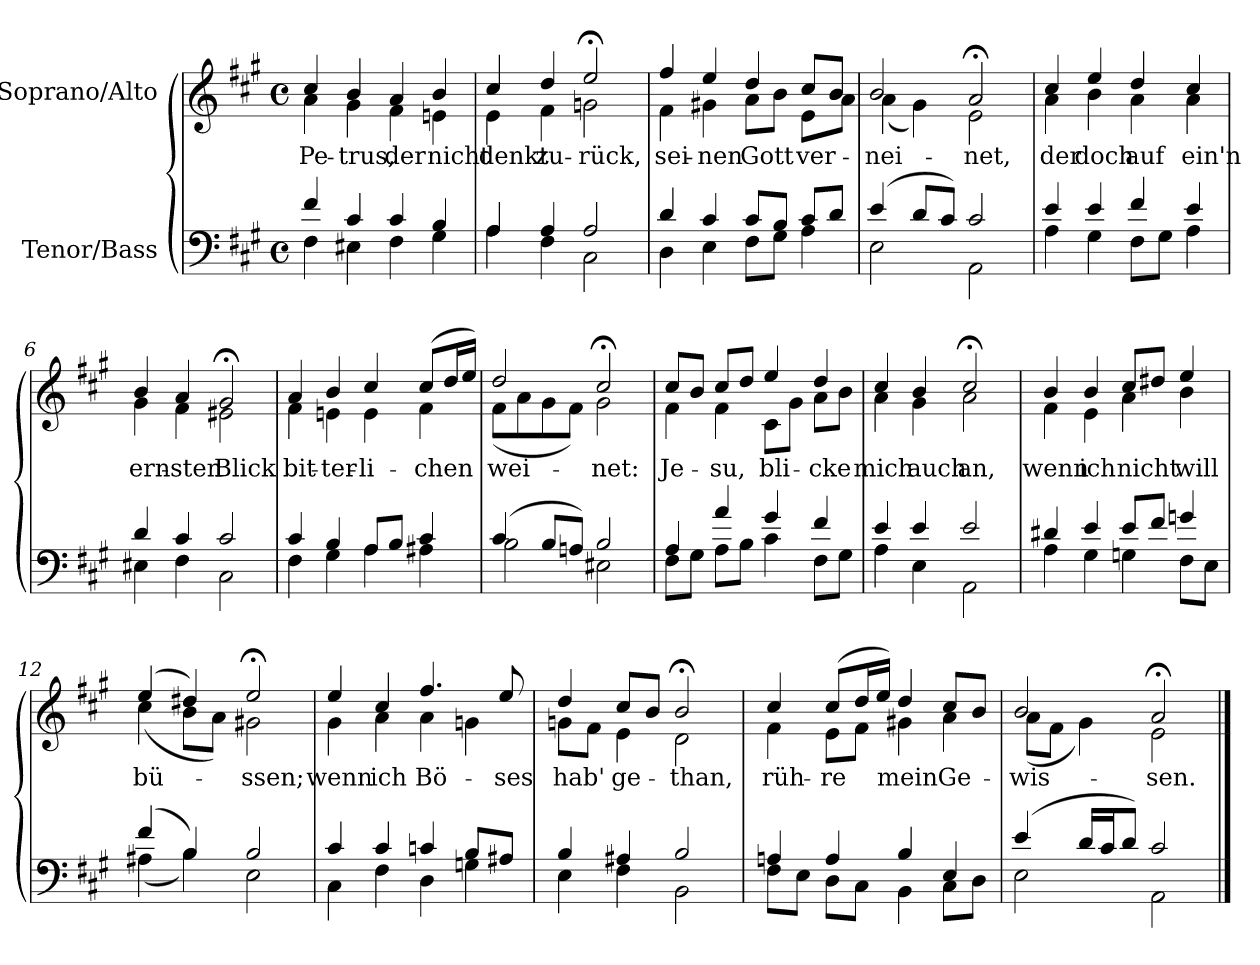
**kern	**kern	**text
*part2	*part1	*part1
*staff2	*staff1	*staff1
*I"Tenor/Bass	*I"Soprano/Alto	*
*clefF4	*clefG2	*
*k[f#c#g#]	*k[f#c#g#]	*
*M4/4	*M4/4	*
*met(c)	*met(c)	*
=1	=1	=1
*^	*	*
!	!	!	!LO:LY:b
*	*	*^	*
4f#/	4F#\	4cc#/	4a\	Pe-
!	!	!	!	!LO:LY:b
4c#/	4E#X\	4b/	4g#\	-trus,
!	!	!	!	!LO:LY:b
4c#/	4F#\	4a/	4f#\	der
!	!	!	!	!LO:LY:b
4B/	4G#\	4b/	4en\	nicht
=2	=2	=2	=2	=2
!	!	!	!	!LO:LY:b
4A/	4A\	4cc#/	4e\	denkt
!	!	!	!	!LO:LY:b
4A/	4F#\	4dd/	4f#\	zu-
!	!	!	!	!LO:LY:b
2A/	2C#\	2ee;</	2gn\	-rück,
=3	=3	=3	=3	=3
!	!	!	!	!LO:LY:b
4d/	4D\	4ff#/	4f#\	sei-
!	!	!	!	!LO:LY:b
4c#/	4E\	4ee/	4g#X\	-nen
!	!	!	!	!LO:LY:b
8c#/L	8F#\L	4dd/	8a\L	Gott
8B/J	8G#\J	.	8b\J	.
!	!	!	!	!LO:LY:b
8c#/L	4A\	8cc#/L	8e\L	ver-
8d/J	.	8b/J	8a\J	.
=4	=4	=4	=4	=4
!	!	!	!	!LO:LY:b
(4e/	2E\	2b/	(4a\	-nei-
8d/L	.	.	4g#\)	.
8c#/J)	.	.	.	.
!	!	!	!	!LO:LY:b
2c#/	2AA\	2a;</	2e\	-net,
=5	=5	=5	=5	=5
!	!	!	!	!LO:LY:b
4e/	4A\	4cc#/	4a\	der
!	!	!	!	!LO:LY:b
4e/	4G#\	4ee/	4b\	doch
!	!	!	!	!LO:LY:b
4f#/	8F#\L	4dd/	4a\	auf
.	8G#\J	.	.	.
!	!	!	!	!LO:LY:b
4e/	4A\	4cc#/	4a\	ein'n
!!LO:LB:g=z	!!
=6	=6	=6	=6	=6
!	!	!	!	!LO:LY:b
4d/	4E#X\	4b/	4g#\	ern-
!	!	!	!	!LO:LY:b
4c#/	4F#\	4a/	4f#\	-sten
!	!	!	!	!LO:LY:b
2c#/	2C#\	2g#;</	2e#X\	Blick
=7	=7	=7	=7	=7
!	!	!	!	!LO:LY:b
4c#/	4F#\	4a/	4f#\	bit-
!	!	!	!	!LO:LY:b
4B/	4G#\	4b/	4en\	-ter-
!	!	!	!	!LO:LY:b
8A/L	4A\	4cc#/	4e\	-li-
8B/J	.	.	.	.
!	!	!	!	!LO:LY:b
4c#/	4A#X\	(8cc#/L	4f#\	-chen
.	.	16dd/L	.	.
.	.	16ee/JJ)	.	.
=8	=8	=8	=8	=8
!	!	!	!	!LO:LY:b
(4c#/	2B\	2dd/	(8f#\L	wei-
.	.	.	8a\	.
8B/L	.	.	8g#\	.
8An/J)	.	.	8f#\J)	.
!	!	!	!	!LO:LY:b
2B/	2E#X\	2cc#;</	2g#\	net:
=9	=9	=9	=9	=9
!	!	!	!	!LO:LY:b
4A/	8F#\L	8cc#/L	4f#\	Je-
.	8G#\J	8b/J	.	.
!	!	!	!	!LO:LY:b
4a/	8A\L	8cc#/L	4f#\	-su,
.	8B\J	8dd/J	.	.
!	!	!	!	!LO:LY:b
4g#/	4c#\	4ee/	8c#\L	bli-
.	.	.	8g#\J	.
!	!	!	!	!LO:LY:b
4f#/	8F#\L	4dd/	8a\L	-cke
.	8G#\J	.	8b\J	.
=10	=10	=10	=10	=10
!	!	!	!	!LO:LY:b
4e/	4A\	4cc#/	4a\	mich
!	!	!	!	!LO:LY:b
4e/	4E\	4b/	4g#\	auch
!	!	!	!	!LO:LY:b
2e/	2AA\	2cc#;</	2a\	an,
=11	=11	=11	=11	=11
!	!	!	!	!LO:LY:b
4d#X/	4A\	4b/	4f#\	wenn
!	!	!	!	!LO:LY:b
4e/	4G#\	4b/	4e\	ich
!	!	!	!	!LO:LY:b
8e/L	4Gn\	8cc#/L	4a\	nicht
8f#/J	.	8dd#X/J	.	.
!	!	!	!	!LO:LY:b
4gn/	8F#\L	4ee/	4b\	will
.	8E\J	.	.	.
!!LO:LB:g=z	!!
=12	=12	=12	=12	=12
!	!	!	!	!LO:LY:b
(4f#/	(4A#X\	(4ee/	(4cc#\	bü-
4B/)	4B\)	4dd#X/)	8b\L	.
.	.	.	8a\J)	.
!	!	!	!	!LO:LY:b
2B/	2E\	2ee;</	2g#X\	-ssen;
=13	=13	=13	=13	=13
!	!	!	!	!LO:LY:b
4c#/	4C#\	4ee/	4g#\	wenn
!	!	!	!	!LO:LY:b
4c#/	4F#\	4cc#/	4a\	ich
!	!	!	!	!LO:LY:b
4cn/	4D\	4.ff#/	4a\	Bö-
8B/L	4Gn\	.	4gn\	.
!	!	!	!	!LO:LY:b
8A#X/J	.	8ee/	.	-ses
=14	=14	=14	=14	=14
!	!	!	!	!LO:LY:b
4B/	4E\	4dd/	8gn\L	hab'
.	.	.	8f#\J	.
!	!	!	!	!LO:LY:b
4A#X/	4F#\	8cc#/L	4e\	ge-
.	.	8b/J	.	.
!	!	!	!	!LO:LY:b
2B/	2BB\	2b;</	2d\	-than,
=15	=15	=15	=15	=15
!	!	!	!	!LO:LY:b
4An/	8F#\L	4cc#/	4f#\	rüh-
.	8E\J	.	.	.
!	!	!	!	!LO:LY:b
4A/	8D\L	(8cc#/L	8e\L	-re
.	8C#\J	16dd/L	8f#\J	.
.	.	16ee/JJ)	.	.
!	!	!	!	!LO:LY:b
4B/	4BB\	4dd/	4g#X\	mein
!	!	!	!	!LO:LY:b
4E/	8C#\L	8cc#/L	4a\	Ge-
.	8D\J	8b/J	.	.
=16	=16	=16	=16	=16
!	!	!	!	!LO:LY:b
(4e/	2E\	2b/	(8a\L	-wis-
.	.	.	8f#\J	.
16d/LL	.	.	4g#\)	.
16c#/J	.	.	.	.
8d/J)	.	.	.	.
!	!	!	!	!LO:LY:b
2c#/	2AA\	2a;</	2e\	-sen.
*v	*v	*	*	*
*	*v	*v	*
==	==	==
*-	*-	*-
